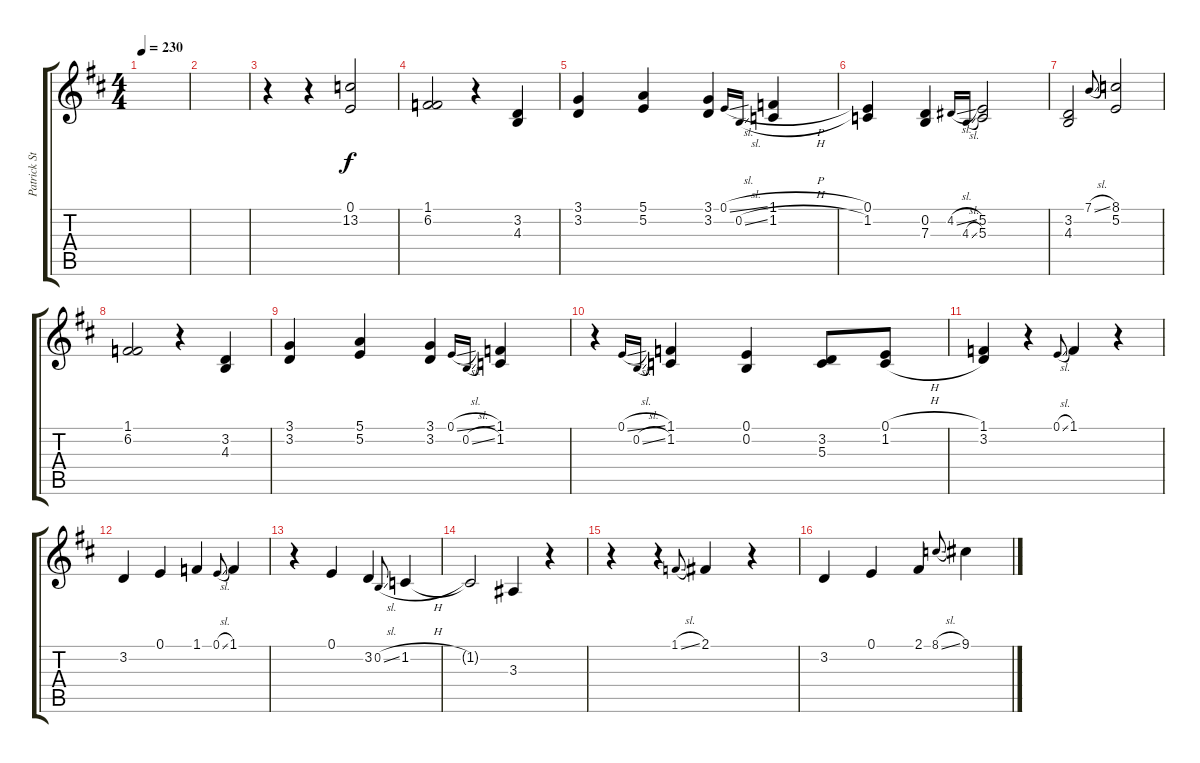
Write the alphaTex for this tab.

\track ("Patrick Stump(Lead Vocals) " "Patrick St") {instrument clarinet}
\staff {score tabs}
\tuning (E4 B3 G3 D3 A2 E2) {hide}
\ts (4 4)
\tempo 230
\clef g2
\ks d
|
|
r.4 r.4 (0.1 13.2).2 |
(1.1 6.2).2 r.4 (3.2 4.3).4 |
(3.1 3.2).4 (5.1 5.2).4 (3.1 3.2).4 0.1{sl}.16{gr onbeat} 0.2{sl}.16{gr onbeat} (1.1{h} 1.2{h}).4 |
(0.1 1.2).4 (0.2 7.3).4 4.2{sl}.16{gr onbeat} 4.3{sl}.16{gr onbeat} (5.2 5.3).2 |
(3.2 4.3).2 7.1{sl}.8{gr onbeat} (8.1 5.2).2 |
(1.1 6.2).2 r.4 (3.2 4.3).4 |
(3.1 3.2).4 (5.1 5.2).4 (3.1 3.2).4 0.1{sl}.16{gr onbeat} 0.2{sl}.16{gr onbeat} (1.1 1.2).4 |
r.4 0.1{sl}.16{gr onbeat} 0.2{sl}.16{gr onbeat} (1.1 1.2).4 (0.1 0.2).4 (3.2 5.3).8 (0.1{h} 1.2{h}).8 |
(1.1 3.2).4 r.4 0.1{sl}.8{gr onbeat} 1.1.4 r.4 |
3.2.4 0.1.4 1.1.4 0.1{sl}.8{gr onbeat} 1.1.4 |
r.4 0.1.4 3.2.4 0.2{sl}.8{gr onbeat} 1.2{h}.4 |
1.2{t}.2 3.3.4 r.4 |
r.4 r.4 1.1{sl}.8{gr onbeat} 2.1.4 r.4 |
3.2.4 0.1.4 2.1.4 8.1{sl}.8{gr onbeat} 9.1.4
